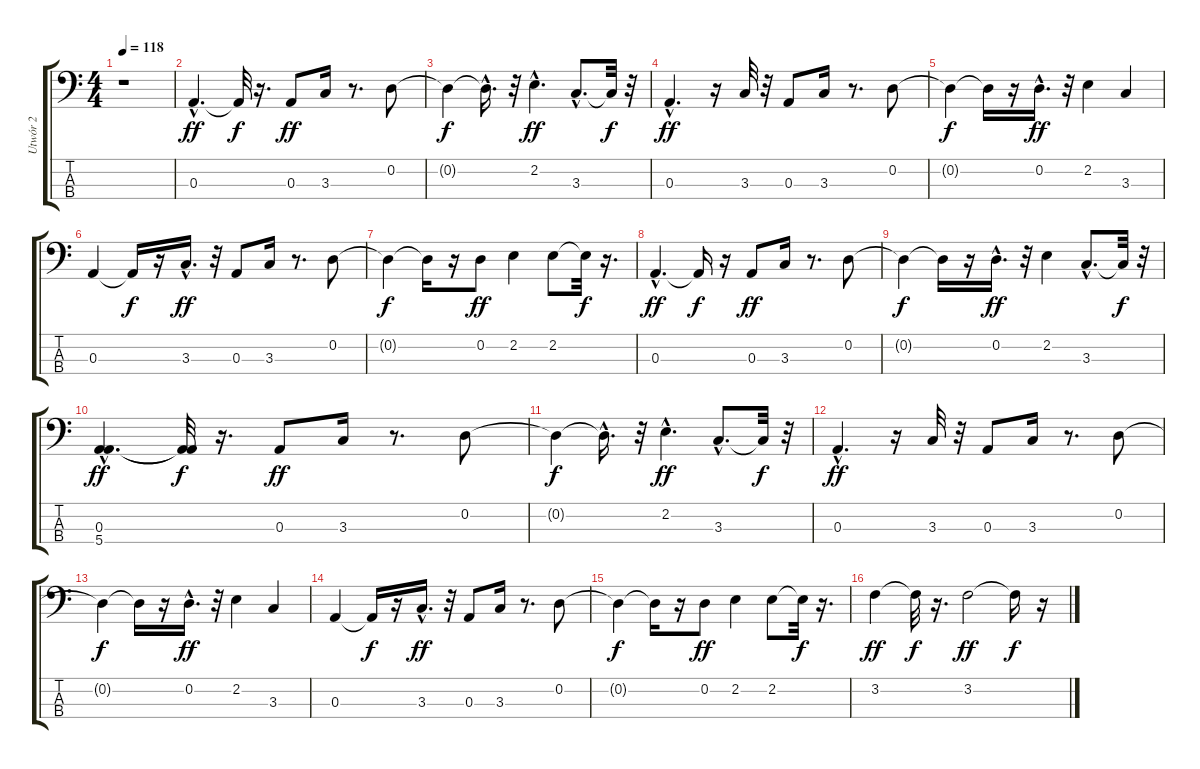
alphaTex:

\track ("Utwór 2" "Utwór 2") {instrument electricbassfinger}
\staff {score tabs}
\tuning (G2 D2 A1 E1) {hide}
\ts (4 4)
\tempo 118
\clef f4
\ks c
r.1{dy ff instrument electricbassfinger} |
0.3{hac}.4{d} 0.3{t}.32{dy f} r.16{d} 0.3.8{dy ff} 3.3.16 r.8{d} 0.2.8 |
0.2{t}.4{dy f} 0.2{hac t}.16{d} r.32 2.2{hac}.4{d dy ff} 3.3{hac}.8{d} 3.3{t}.32{dy f} r.32 |
0.3{hac}.4{d dy ff} r.16 3.3.32 r.32 0.3.8 3.3.16 r.8{d} 0.2.8 |
0.2{t}.4{dy f} 0.2{t}.16 r.16 0.2{hac}.16{d dy ff} r.32 2.2.4 3.3.4 |
0.3.4 0.3{t}.16{dy f} r.16 3.3{hac}.16{d dy ff} r.32 0.3.8 3.3.16 r.8{d} 0.2.8 |
0.2{t}.4{dy f} 0.2{t}.16 r.16 0.2.8{dy ff} 2.2.4 2.2.8 2.2{t}.32{dy f} r.16{d} |
0.3{hac}.4{d dy ff} 0.3{t}.16{dy f} r.16 0.3.8{dy ff} 3.3.16 r.8{d} 0.2.8 |
0.2{t}.4{dy f} 0.2{t}.16 r.16 0.2{hac}.16{d dy ff} r.32 2.2.4 3.3{hac}.8{d} 3.3{t}.32{dy f} r.32 |
(0.3{hac} 5.4{hac}).4{d dy ff} (0.3{t} 5.4{t}).32{dy f} r.16{d} 0.3.8{dy ff} 3.3.16 r.8{d} 0.2.8 |
0.2{t}.4{dy f} 0.2{hac t}.16{d} r.32 2.2{hac}.4{d dy ff} 3.3{hac}.8{d} 3.3{t}.32{dy f} r.32 |
0.3{hac}.4{d dy ff} r.16 3.3.32 r.32 0.3.8 3.3.16 r.8{d} 0.2.8 |
0.2{t}.4{dy f} 0.2{t}.16 r.16 0.2{hac}.16{d dy ff} r.32 2.2.4 3.3.4 |
0.3.4 0.3{t}.16{dy f} r.16 3.3{hac}.16{d dy ff} r.32 0.3.8 3.3.16 r.8{d} 0.2.8 |
0.2{t}.4{dy f} 0.2{t}.16 r.16 0.2.8{dy ff} 2.2.4 2.2.8 2.2{t}.32{dy f} r.16{d} |
3.2.4{dy ff} 3.2{t}.32{dy f} r.16{d} 3.2.2{dy ff} 3.2{t}.16{dy f} r.16
